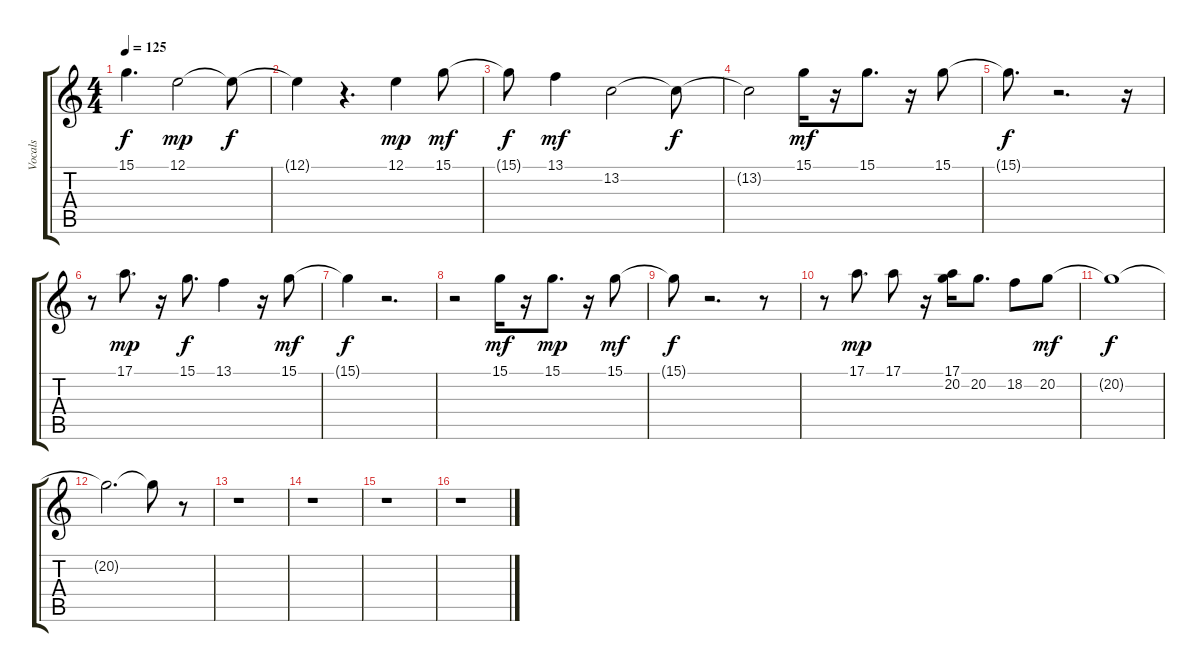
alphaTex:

\track ("Vocals" "Vocals") {instrument synthbrass1}
\staff {score tabs}
\tuning (E4 B3 G3 D3 A2 E2) {hide}
\ts (4 4)
\tempo 125
\clef g2
\ks c
15.1{t}.4{d dy f} 12.1.2{dy mp} 12.1{t}.8{dy f} |
12.1{t}.4 r.4{d} 12.1.4{dy mp volume 14} 15.1.8{dy mf volume 14} |
15.1{t}.8{dy f} 13.1.4{dy mf volume 14} 13.2.2{volume 14} 13.2{t}.8{dy f} |
13.2{t}.2 15.1.16{dy mf volume 14} r.16 15.1.8{d} r.16 15.1.8{volume 14} |
15.1{t}.8{d dy f} r.2{d} r.16 |
r.8 17.1.8{d dy mp volume 14} r.16 15.1.8{d dy f volume 14} 13.1.4 r.16 15.1.8{dy mf volume 14} |
15.1{t}.4{dy f} r.2{d} |
r.2 15.1.16{dy mf volume 15} r.16 15.1.8{d dy mp} r.16 15.1.8{dy mf volume 14} |
15.1{t}.8{dy f} r.2{d} r.8 |
r.8 17.1.8{d dy mp volume 15} 17.1.8{volume 14} r.16 (17.1 20.2).16{volume 15} 20.2.8{d volume 14} 18.2.8{volume 14} 20.2.8{dy mf volume 14} |
20.2{t}.1{dy f} |
20.2{t}.2{d} 20.2{t}.8 r.8 |
r.1 |
r.1 |
r.1 |
r.1
